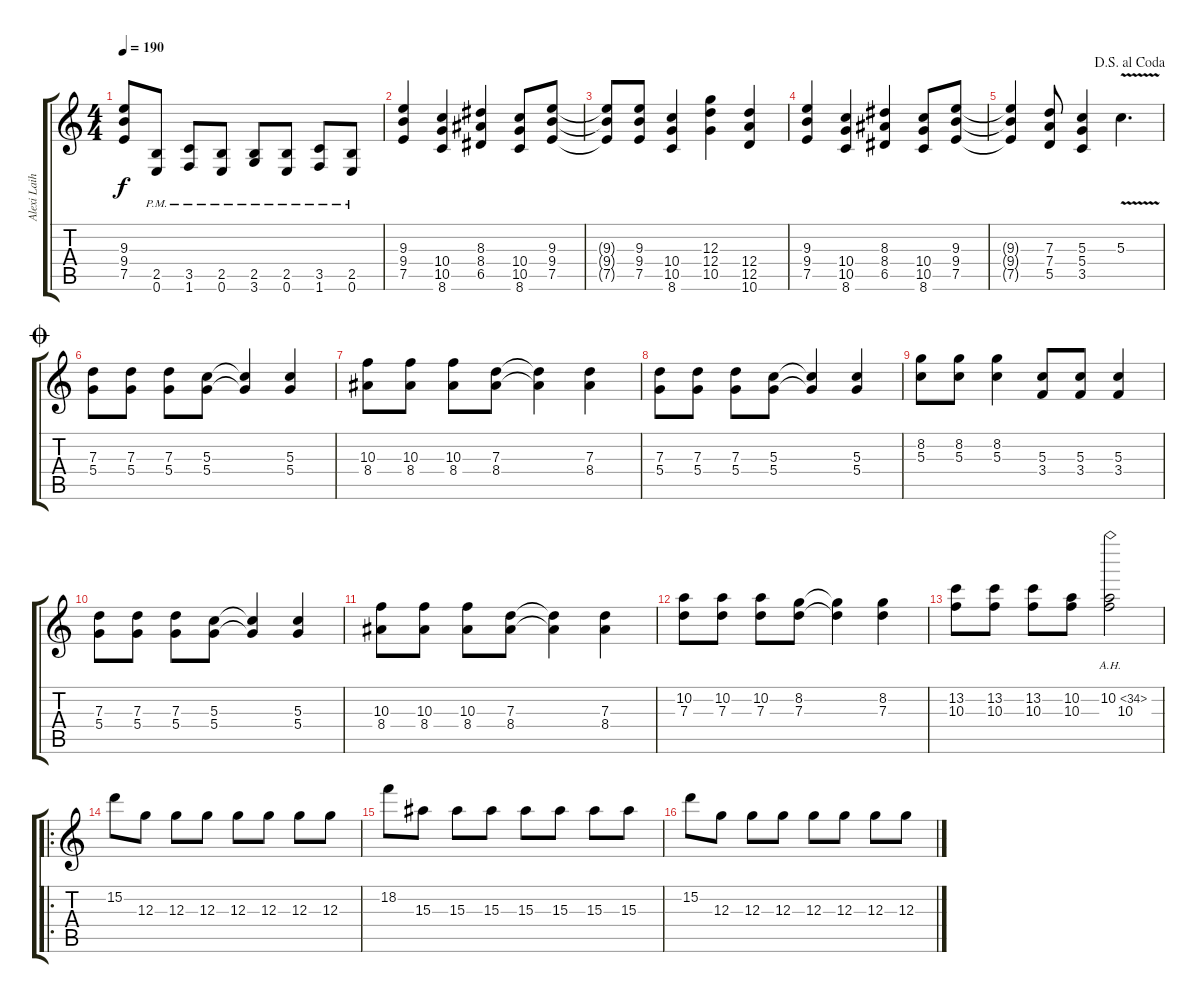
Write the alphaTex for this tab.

\track ("Alexi Laiho" "Alexi Laih") {instrument distortionguitar}
\staff {score tabs}
\tuning (E4 B3 G3 D3 A2 E2) {hide}
\ts (4 4)
\tempo 190
\clef g2
\ks c
(9.3{t} 9.4{t} 7.5{t}).8{dy f} (2.5{pm} 0.6{pm}).8 (3.5{pm} 1.6{pm}).8 (2.5{pm} 0.6{pm}).8 (2.5{pm} 3.6{pm}).8 (2.5{pm} 0.6{pm}).8 (3.5{pm} 1.6{pm}).8 (2.5{pm} 0.6{pm}).8 |
(9.3 9.4 7.5).4 (10.4 10.5 8.6).4 (8.3 8.4 6.5).4 (10.4 10.5 8.6).8 (9.3 9.4 7.5).8 |
(9.3{t} 9.4{t} 7.5{t}).8 (9.3 9.4 7.5).8 (10.4 10.5 8.6).4 (12.3 12.4 10.5).4 (12.4 12.5 10.6).4 |
(9.3 9.4 7.5).4 (10.4 10.5 8.6).4 (8.3 8.4 6.5).4 (10.4 10.5 8.6).8 (9.3 9.4 7.5).8 |
\jump dalsegnoalcoda
(9.3{t} 9.4{t} 7.5{t}).4 (7.3 7.4 5.5).8 (5.3 5.4 3.5).4 5.3{v}.4{d} |
\jump coda
(7.3 5.4).8 (7.3 5.4).8 (7.3 5.4).8 (5.3 5.4).8 (5.3{t} 5.4{t}).4 (5.3 5.4).4 |
(10.3 8.4).8 (10.3 8.4).8 (10.3 8.4).8 (7.3 8.4).8 (7.3{t} 8.4{t}).4 (7.3 8.4).4 |
(7.3 5.4).8 (7.3 5.4).8 (7.3 5.4).8 (5.3 5.4).8 (5.3{t} 5.4{t}).4 (5.3 5.4).4 |
(8.2 5.3).8 (8.2 5.3).8 (8.2 5.3).4 (5.3 3.4).8 (5.3 3.4).8 (5.3 3.4).4 |
(7.3 5.4).8 (7.3 5.4).8 (7.3 5.4).8 (5.3 5.4).8 (5.3{t} 5.4{t}).4 (5.3 5.4).4 |
(10.3 8.4).8 (10.3 8.4).8 (10.3 8.4).8 (7.3 8.4).8 (7.3{t} 8.4{t}).4 (7.3 8.4).4 |
(10.2 7.3).8 (10.2 7.3).8 (10.2 7.3).8 (8.2 7.3).8 (8.2{t} 7.3{t}).4 (8.2 7.3).4 |
(13.2 10.3).8 (13.2 10.3).8 (13.2 10.3).8 (10.2 10.3).8 (10.2{ah 24} 10.3).2 |
\ro
15.2.8 12.3.8 12.3.8 12.3.8 12.3.8 12.3.8 12.3.8 12.3.8 |
18.2.8 15.3.8 15.3.8 15.3.8 15.3.8 15.3.8 15.3.8 15.3.8 |
15.2.8 12.3.8 12.3.8 12.3.8 12.3.8 12.3.8 12.3.8 12.3.8
